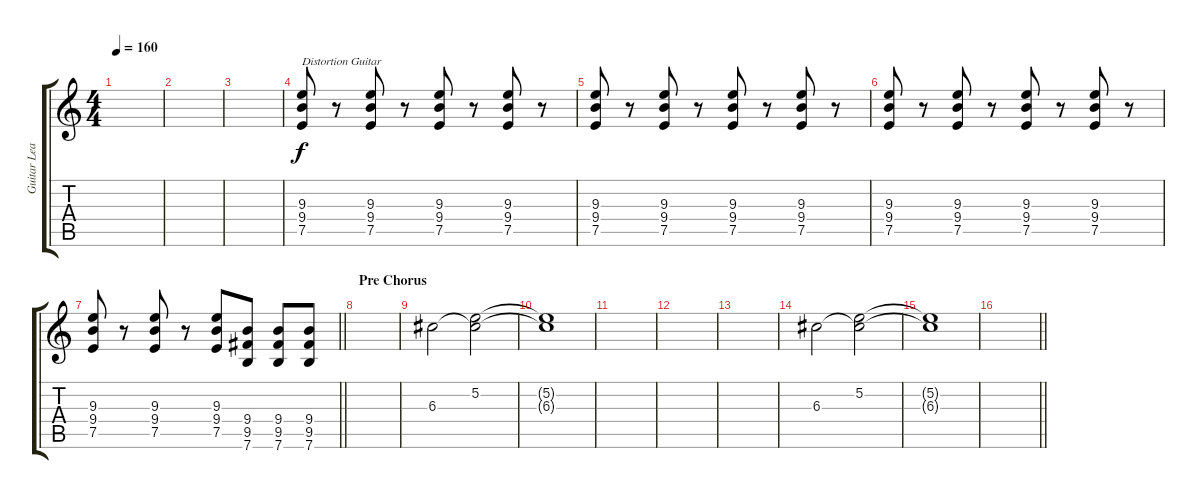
\track ("Guitar Lead" "Guitar Lea") {instrument distortionguitar}
\staff {score tabs}
\tuning (E4 B3 G3 D3 A2 E2) {hide}
\ts (4 4)
\tempo 160
\clef g2
\ks c
|
|
|
(9.3 9.4 7.5).8{txt "Distortion Guitar" instrument distortionguitar} r.8 (9.3 9.4 7.5).8 r.8 (9.3 9.4 7.5).8 r.8 (9.3 9.4 7.5).8 r.8 |
(9.3 9.4 7.5).8 r.8 (9.3 9.4 7.5).8 r.8 (9.3 9.4 7.5).8 r.8 (9.3 9.4 7.5).8 r.8 |
(9.3 9.4 7.5).8 r.8 (9.3 9.4 7.5).8 r.8 (9.3 9.4 7.5).8 r.8 (9.3 9.4 7.5).8 r.8 |
\barLineRight lightlight
(9.3 9.4 7.5).8 r.8 (9.3 9.4 7.5).8 r.8 (9.3 9.4 7.5).8 (9.4 9.5 7.6).8 (9.4 9.5 7.6).8 (9.4 9.5 7.6).8 |
\section ("" "Pre Chorus")
|
6.3.2 (5.2 6.3{t}).2 |
(5.2{t} 6.3{t}).1 |
|
|
|
6.3.2 (5.2 6.3{t}).2 |
(5.2{t} 6.3{t}).1 |
\barLineRight lightlight
